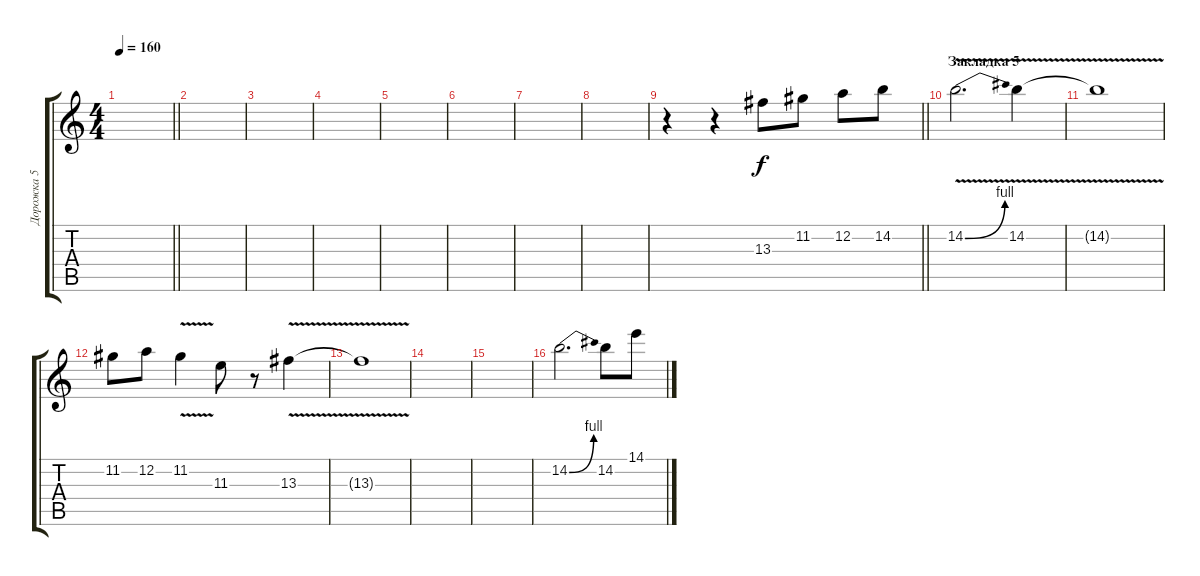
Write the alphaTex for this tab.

\track ("Дорожка 5" "Дорожка 5") {instrument distortionguitar}
\staff {score tabs}
\tuning (D4 A3 F3 C3 G2 D2) {hide}
\ts (4 4)
\tempo 160
\clef g2
\barLineRight lightlight
\ks c
|
|
|
|
|
|
|
|
\barLineRight lightlight
r.4 r.4 13.3.8 11.2.8 12.2.8 14.2.8 |
\section ("" "Закладка 5")
14.2{be (bend 0 0 60 4) v}.2{d} 14.2{v}.4 |
14.2{t}.1 |
11.2.8 12.2.8 11.2{v}.4 11.3.8 r.8 13.3{v}.4 |
13.3{t}.1 |
|
|
14.2{be (bend 0 0 60 4)}.2{d} 14.2.8 14.1.8
